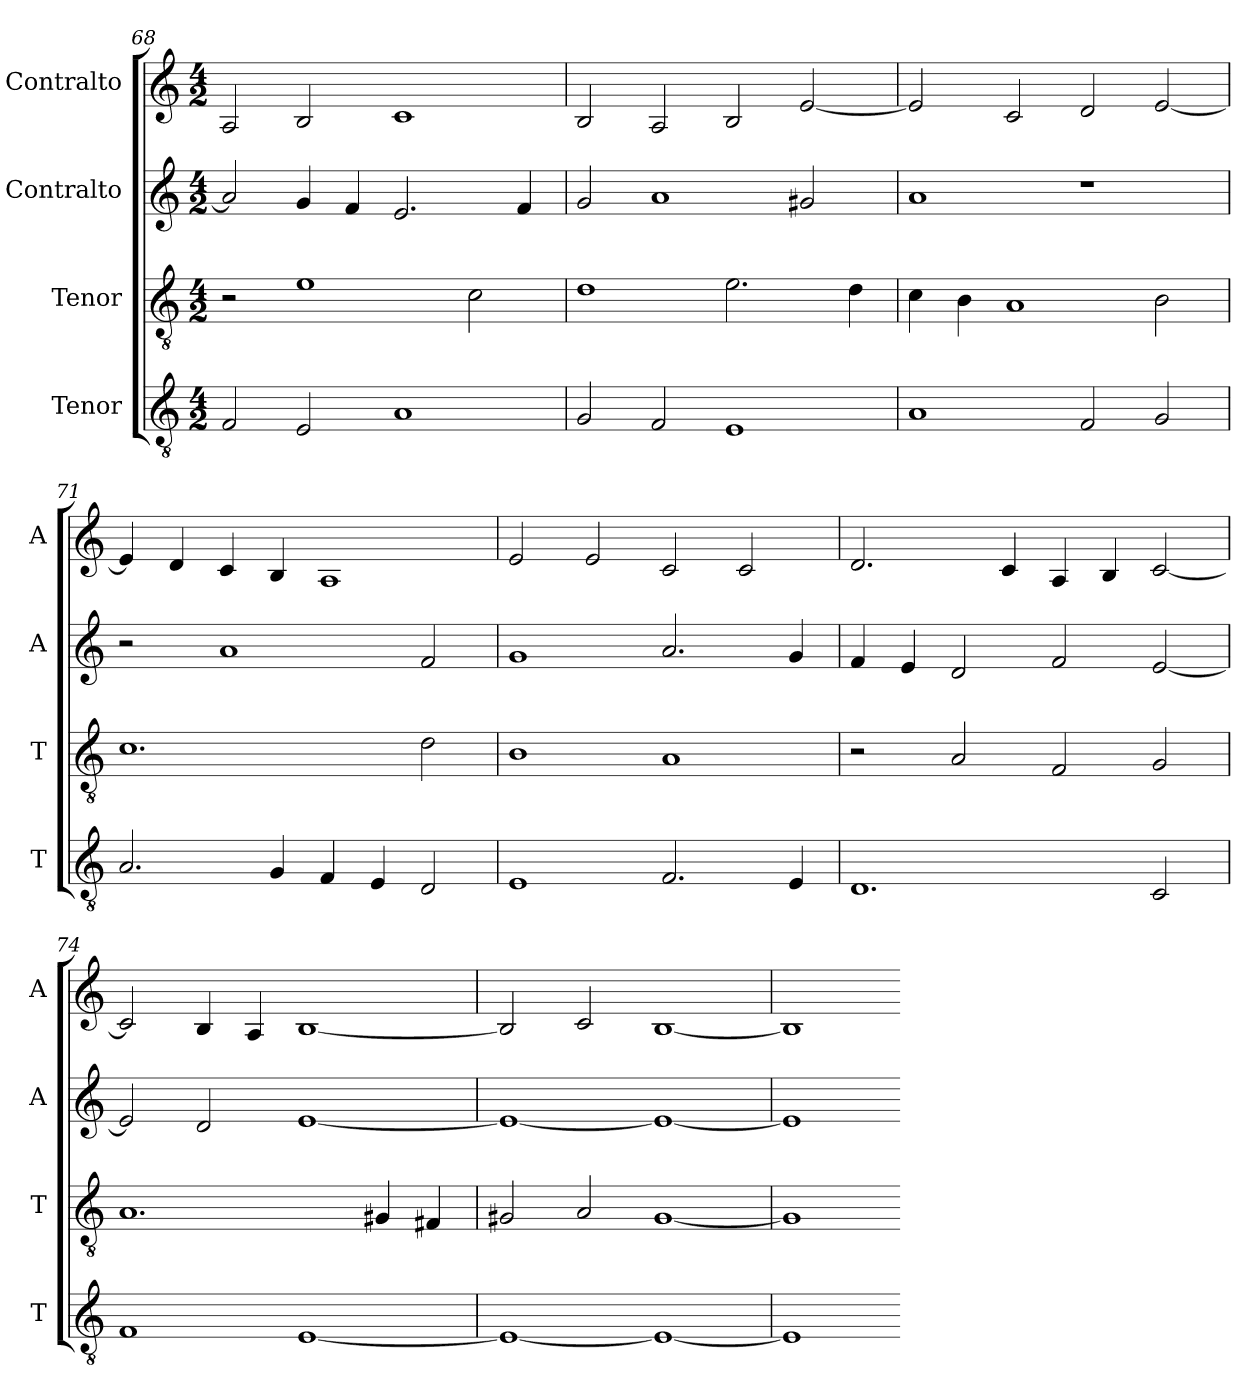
**kern	**kern	**kern	**kern
*part4	*part3	*part2	*part1
*staff4	*staff3	*staff2	*staff1
*I"Tenor	*I"Tenor	*I"Contralto	*I"Contralto
*I'T	*I'T	*I'A	*I'A
*clefGv2	*clefGv2	*clefG2	*clefG2
*k[]	*k[]	*k[]	*k[]
*A:aeo	*A:aeo	*A:aeo	*A:aeo
*M4/2	*M4/2	*M4/2	*M4/2
=68	=68	=68	=68
2F	2r	2a]	2A
2E	1e	4g	2B
.	.	4f	.
1A	.	2.e	1c
.	2c	.	.
.	.	4f	.
=69	=69	=69	=69
2G	1d	2g	2B
2F	.	1a	2A
1E	2.e	.	2B
.	.	2g#X	[2e
.	4d	.	.
=70	=70	=70	=70
1A	4c	1a	2e]
.	4B	.	.
.	1A	.	2c
2F	.	1r	2d
2G	2B	.	[2e
=71	=71	=71	=71
2.A	1.c	2r	4e]
.	.	.	4d
.	.	1a	4c
4G	.	.	4B
4F	.	.	1A
4E	.	.	.
2D	2d	2f	.
=72	=72	=72	=72
1E	1B	1g	2e
.	.	.	2e
2.F	1A	2.a	2c
.	.	.	2c
4E	.	4g	.
=73	=73	=73	=73
1.D	2r	4f	2.d
.	.	4e	.
.	2A	2d	.
.	.	.	4c
.	2F	2f	4A
.	.	.	4B
2C	2G	[2e	[2c
=74	=74	=74	=74
1F	1.A	2e]	2c]
.	.	2d	4B
.	.	.	4A
[1E	.	[1e	[1B
.	4G#X	.	.
.	4F#X	.	.
=75	=75	=75	=75
1E_	2G#X	1e_	2B]
.	2A	.	2c
1E_	[1G#	1e_	[1B
=76	=76	=76	=76
1E]	1G#]	1e]	1B]
=-	=-	=-	=-
*-	*-	*-	*-
